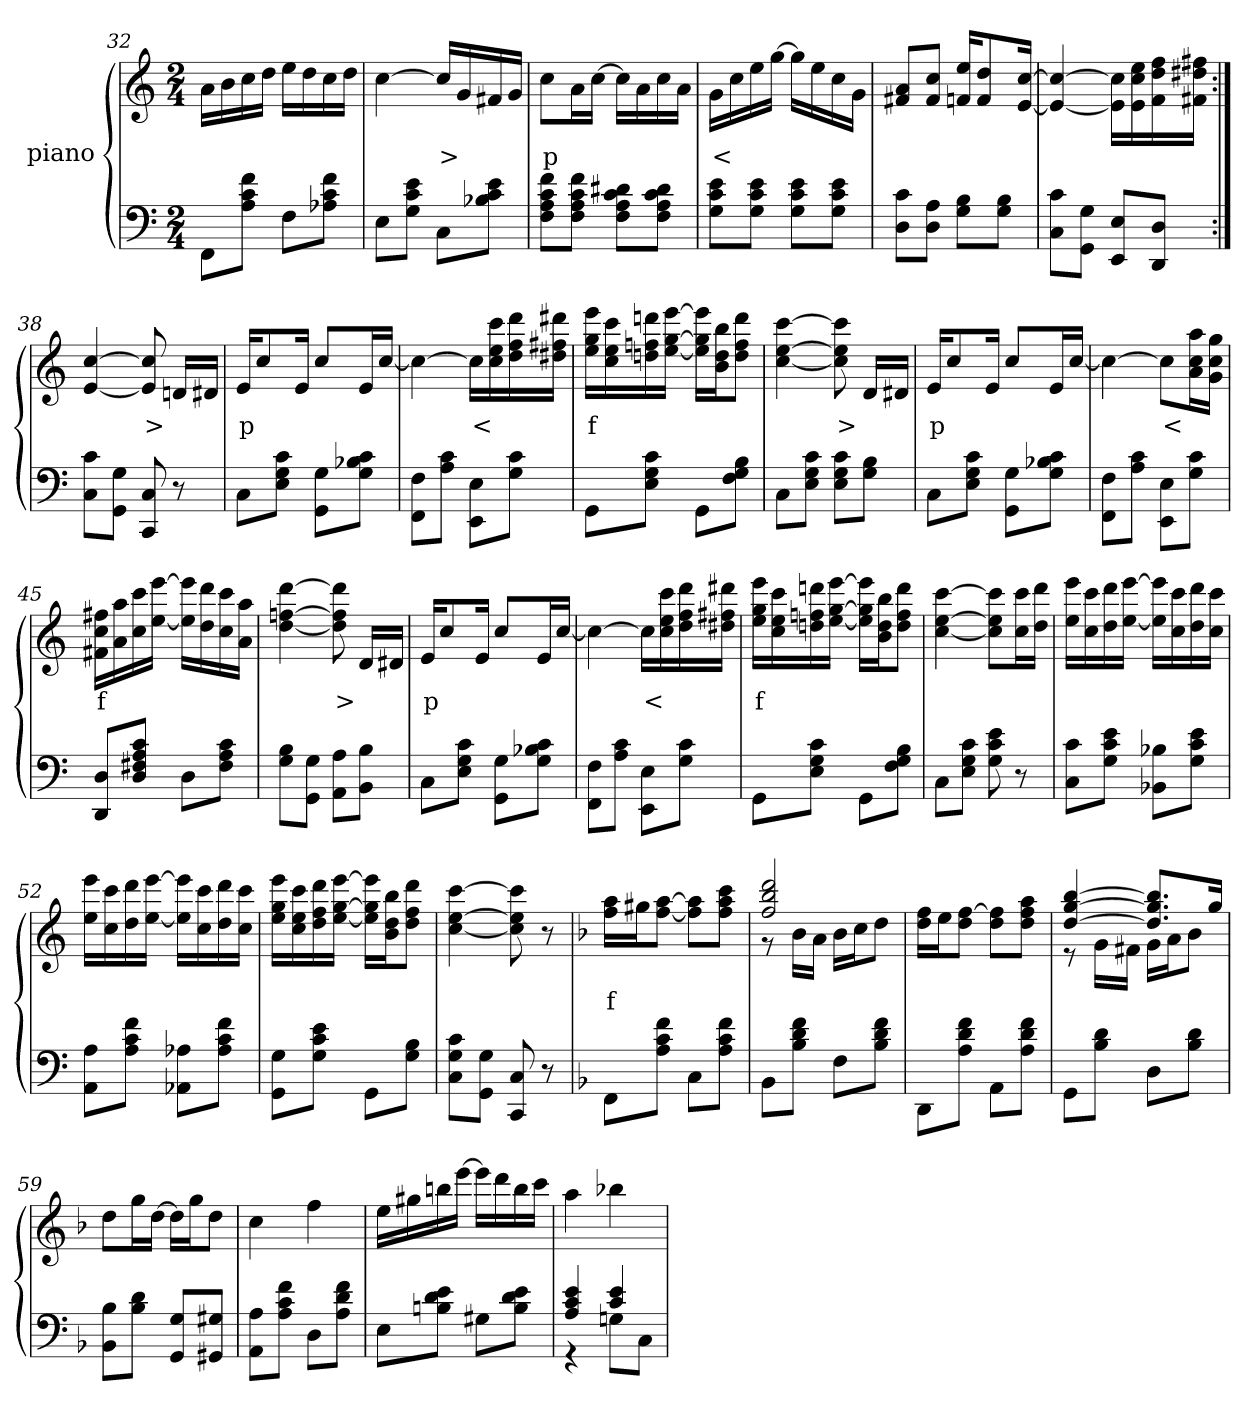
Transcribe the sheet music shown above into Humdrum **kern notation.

**kern	**kern	**text
*part2	*part1	*part1
*staff2	*staff1	*staff1
*I"piano	*I"piano	*
*clefF4	*clefG2	*
*k[]	*k[]	*
*M2/4	*M2/4	*
=32	=32	=32
8FFL	16aLL	.
.	16b	.
8f 8c 8AJ	16cc	.
.	16ddJJ	.
8FL	16eeLL	.
.	16dd	.
8f 8c 8A-XJ	16cc	.
.	16ddJJ	.
=33	=33	=33
8EL	[4cc	.
8e 8c 8GJ	.	.
8CL	16ccLL]	>
.	16g	.
8e 8c 8B-XJ	16f#X	.
.	16gJJ	.
=34	=34	=34
8f 8c 8A 8FL	8ccL	p
8f 8c 8A 8FJ	16aL	.
.	[16ccJJ	.
8d#X 8c 8A 8FL	16ccLL]	.
.	16a	.
8d# 8c 8A 8FJ	16cc	.
.	16aJJ	.
=35	=35	=35
8e 8c 8GL	16gLL	<
.	16cc	.
8e 8c 8GJ	16ee	.
.	[16ggJJ	.
8e 8c 8GL	16ggLL]	.
.	16ee	.
8e 8c 8GJ	16cc	.
.	16gJJ	.
=36	=36	=36
8c 8DL	8a 8f#XL	.
8A 8DJ	8cc 8f#J	.
8B 8GL	16ee 16fnKL	.
.	8dd 8f	.
8B 8GJ	.	.
.	[16cc [16eJk	.
=37	=37	=37
8c 8CL	4cc_ 4e_	.
8G 8GGJ	.	.
8E 8EEL	16cc] 16e]LL	.
.	16ee 16cc 16e	.
8D 8DDJ	16ff 16dd 16f	.
.	16ff#X 16dd#X 16f#XJJ	.
=38:|!	=38:|!	=38:|!
8c 8CL	[4cc [4e	.
8G 8GGJ	.	.
8C 8CC	8cc] 8e]	>
8r	16dnLL	.
.	16d#XJJ	.
=39	=39	=39
8CL	16eKL	p
.	8cc	.
8c 8G 8EJ	.	.
.	16eJk	.
8G 8GGL	8ccL	.
8c 8B-X 8GJ	16eL	.
.	[16ccJJ	.
=40	=40	=40
8F 8FFL	4cc_	.
8c 8AJ	.	.
8E 8EEL	16ccLL]	<
.	16ccc 16ee 16cc	.
8c 8GJ	16ddd 16ff 16dd	.
.	16ddd#X 16ff#X 16dd#XJJ	.
=41	=41	=41
8GGL	16eee 16gg 16eeLL	f
.	16ccc 16ee 16cc	.
8c 8G 8EJ	16dddn 16ffn 16ddn	.
.	[16eee [16gg [16eeJJ	.
8GGL	16eee] 16gg] 16ee]LL	.
.	16bb 16dd 16bJ	.
8B 8G 8FJ	8ddd 8ff 8ddJ	.
=42	=42	=42
8CL	[4ccc [4ee [4cc	.
8c 8G 8EJ	.	.
8c 8G 8EL	8ccc] 8ee] 8cc]	>
8B 8GJ	16dLL	.
.	16d#XJJ	.
=43	=43	=43
8CL	16eKL	p
.	8cc	.
8c 8G 8EJ	.	.
.	16eJk	.
8G 8GGL	8ccL	.
8c 8B-X 8GJ	16eL	.
.	[16ccJJ	.
=44	=44	=44
8F 8FFL	4cc_	.
8c 8AJ	.	.
8E 8EEL	8ccL]	<
8c 8GJ	16aa 16cc 16aL	.
.	16gg 16cc 16gJJ	.
=45	=45	=45
8D 8DDL	16ff#X 16cc 16f#XLL	f
.	16aa 16a	.
8c 8A 8F#X 8DJ	16ccc 16cc	.
.	[16eee [16eeJJ	.
8DL	16eee] 16ee]LL	.
.	16ddd 16dd	.
8c 8A 8F#J	16ccc 16cc	.
.	16aa 16aJJ	.
=46	=46	=46
8B 8GL	[4ddd [4ffn [4dd	.
8G 8GGJ	.	.
8A 8AAL	8ddd] 8ff] 8dd]	>
8B 8BBJ	16dLL	.
.	16d#XJJ	.
=47	=47	=47
8CL	16eKL	p
.	8cc	.
8c 8G 8EJ	.	.
.	16eJk	.
8G 8GGL	8ccL	.
8c 8B-X 8GJ	16eL	.
.	[16ccJJ	.
=48	=48	=48
8F 8FFL	4cc_	.
8c 8AJ	.	.
8E 8EEL	16ccLL]	<
.	16ccc 16ee 16cc	.
8c 8GJ	16ddd 16ff 16dd	.
.	16ddd#X 16ff#X 16dd#XJJ	.
=49	=49	=49
8GGL	16eee 16gg 16eeLL	f
.	16ccc 16ee 16cc	.
8c 8G 8EJ	16dddn 16ffn 16ddn	.
.	[16eee [16gg [16eeJJ	.
8GGL	16eee] 16gg] 16ee]LL	.
.	16bb 16dd 16bJ	.
8B 8G 8FJ	8ddd 8ff 8ddJ	.
=50	=50	=50
8CL	[4ccc [4ee [4cc	.
8c 8G 8EJ	.	.
8e 8c 8G	8ccc] 8ee] 8cc]L	.
8r	16ccc 16ccL	.
.	16ddd 16ddJJ	.
=51	=51	=51
8c 8CL	16eee 16eeLL	.
.	16ccc 16cc	.
8e 8c 8GJ	16ddd 16dd	.
.	[16eee [16eeJJ	.
8B-X 8BB-XL	16eee] 16ee]LL	.
.	16ccc 16cc	.
8e 8c 8GJ	16ddd 16dd	.
.	16ccc 16ccJJ	.
=52	=52	=52
8A 8AAL	16eee 16eeLL	.
.	16ccc 16cc	.
8f 8c 8AJ	16ddd 16dd	.
.	[16eee [16eeJJ	.
8A-X 8AA-XL	16eee] 16ee]LL	.
.	16ccc 16cc	.
8f 8c 8A-J	16ddd 16dd	.
.	16ccc 16ccJJ	.
=53	=53	=53
8G 8GGL	16eee 16gg 16eeLL	.
.	16ccc 16ee 16cc	.
8e 8c 8GJ	16ddd 16ff 16dd	.
.	[16eee [16gg [16eeJJ	.
8GGL	16eee] 16gg] 16ee]LL	.
.	16bb 16dd 16bJ	.
8B 8GJ	8ddd 8ff 8ddJ	.
=54	=54	=54
8c 8G 8CL	[4ccc [4ee [4cc	.
8G 8GGJ	.	.
8C 8CC	8ccc] 8ee] 8cc]	.
8r	8r	.
=55	=55	=55
*k[b-]	*k[b-]	*
8FFL	16aa 16ffLL	f
.	16gg#XJ	.
8f 8c 8AJ	[8aa [8ffJ	.
8CL	8aa] 8ff]L	.
8f 8c 8AJ	8ccc 8aa 8ffJ	.
=56	=56	=56
*	*^	*
8BB-L	2ddd 2bb- 2ff	8r	.
8f 8d 8B-J	.	16b-LL	.
.	.	16aJJ	.
8FL	.	16b-LL	.
.	.	16ccJ	.
8f 8d 8B-J	.	8ddJ	.
*	*v	*v	*
=57	=57	=57
8DDL	16ff 16ddLL	.
.	16eeJ	.
8f 8d 8AJ	[8ff 8ddJ	.
8AAL	8ff] 8ddL	.
8f 8d 8AJ	8aa 8ff 8ddJ	.
=58	=58	=58
*	*^	*
8GGL	[4bb- [4gg [4dd	8r	.
8d 8B-J	.	16gLL	.
.	.	16f#XJJ	.
8DL	8.bb-] 8.gg] 8.dd]L	16gLL	.
.	.	16aJ	.
8d 8B-J	.	8b-J	.
.	16ggJk	.	.
*	*v	*v	*
=59	=59	=59
8B- 8BB-L	8ddL	.
8d 8B-J	16ggL	.
.	[16ddJJ	.
8G 8GGL	16ddLL]	.
.	16ggJ	.
8G#X 8GG#XJ	8ddJ	.
=60	=60	=60
8A 8AAL	4cc	.
8f 8c 8AJ	.	.
8DL	4ff	.
8f 8d 8AJ	.	.
=61	=61	=61
8EL	16eeLL	.
.	16gg#X	.
8e 8d 8BnJ	16bbn	.
.	[16eeeJJ	.
8G#XL	16eeeLL]	.
.	16ddd	.
8e 8d 8BJ	16bb	.
.	16cccJJ	.
=62	=62	=62
*^	*	*
4e 4c 4A	4r	4aa	.
4e 4c	8GnL	4bb-X	.
.	8CJ	.	.
*v	*v	*	*
=	=	=
*-	*-	*-
